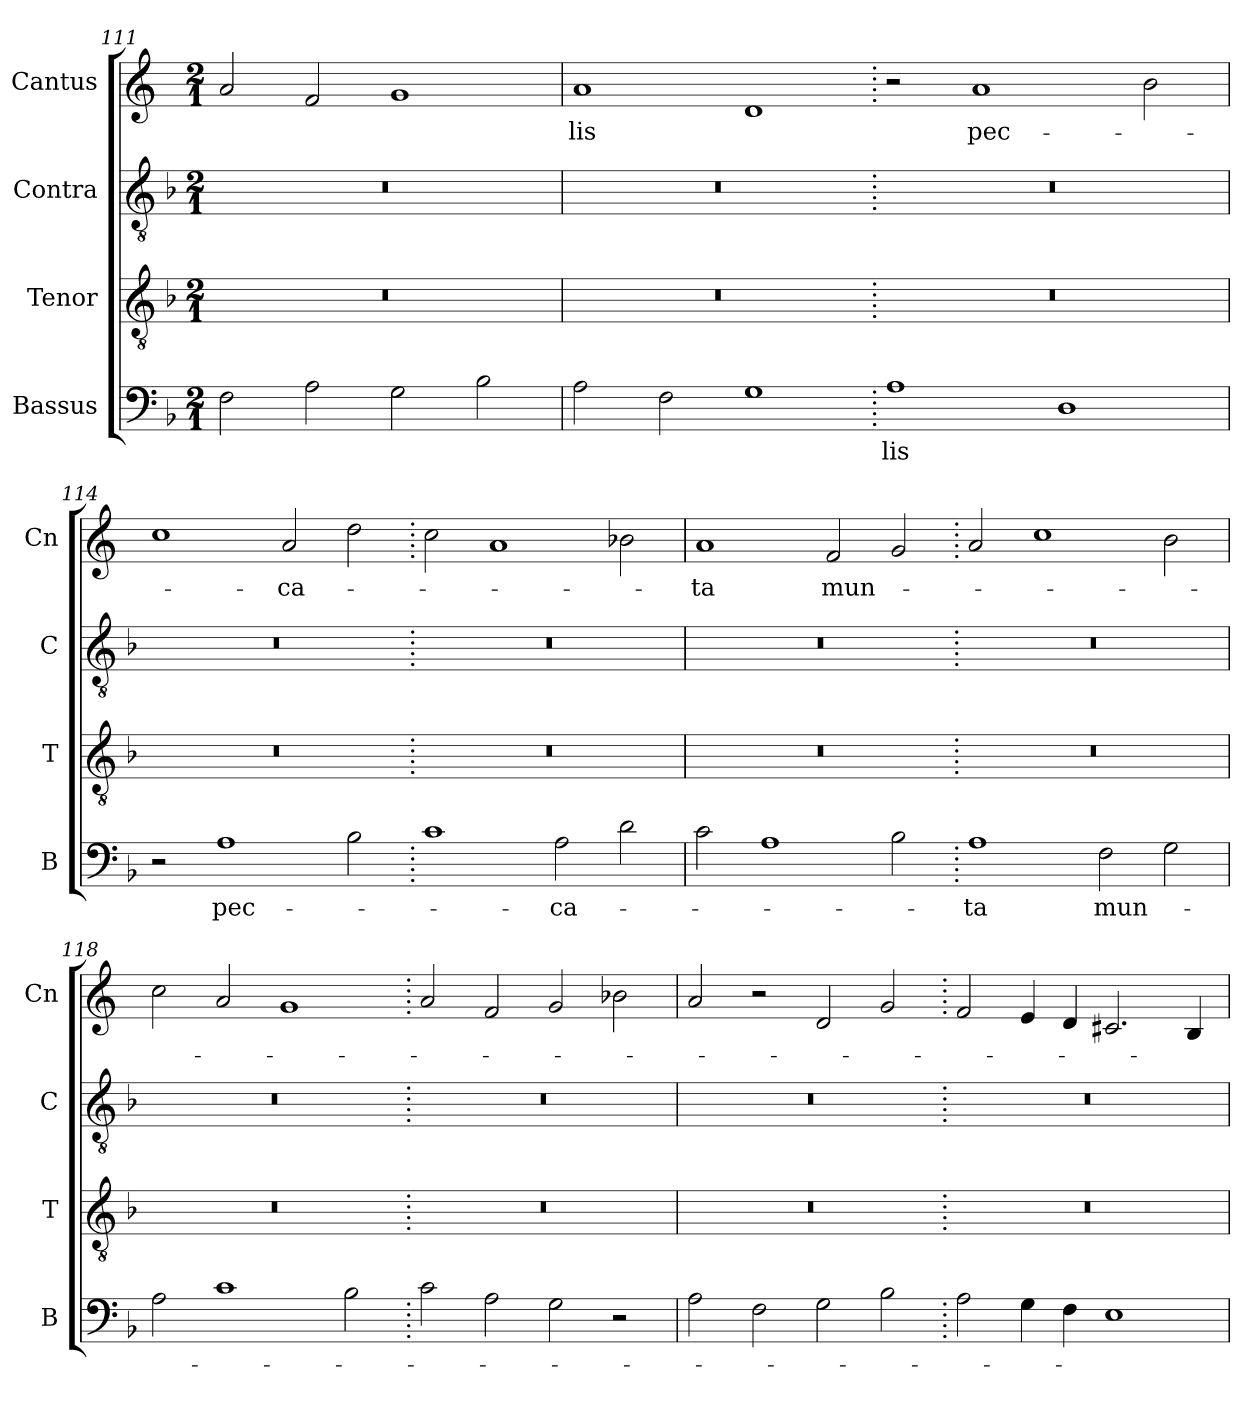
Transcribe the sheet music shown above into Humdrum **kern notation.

**kern	**text	**kern	**kern	**kern	**text
*part4	*part4	*part3	*part2	*part1	*part1
*staff4	*staff4	*staff3	*staff2	*staff1	*staff1
*I"Bassus	*	*I"Tenor	*I"Contra	*I"Cantus	*
*I'B	*	*I'T	*I'C	*I'Cn	*
*clefF4	*	*clefGv2	*clefGv2	*clefG2	*
*k[b-]	*	*k[b-]	*k[b-]	*k[]	*
*M2/1	*	*M2/1	*M2/1	*M2/1	*
=111	=111	=111	=111	=111	=111
2F\	.	0r	0r	2a/	.
2A\	.	.	.	2f/	.
2G\	.	.	.	1g	.
2B-\	.	.	.	.	.
=112	=112	=112	=112	=112	=112
2A\	.	0r	0r	1a	-lis
2F\	.	.	.	.	.
1G	.	.	.	1d	.
=113.	=113.	=113.	=113.	=113.	=113.
1A	-lis	0r	0r	2r	.
.	.	.	.	1a	pec-
1D	.	.	.	.	.
.	.	.	.	2b\	.
=114	=114	=114	=114	=114	=114
2r	.	0r	0r	1cc	.
1A	pec-	.	.	.	.
.	.	.	.	2a/	-ca-
2B-\	.	.	.	2dd\	.
=115.	=115.	=115.	=115.	=115.	=115.
1c	.	0r	0r	2cc\	.
.	.	.	.	1a	.
2A\	-ca-	.	.	.	.
2d\	.	.	.	2b-X\	.
=116	=116	=116	=116	=116	=116
2c\	.	0r	0r	1a	-ta
1A	.	.	.	.	.
.	.	.	.	2f/	mun-
2B-\	.	.	.	2g/	.
=117.	=117.	=117.	=117.	=117.	=117.
1A	-ta	0r	0r	2a/	.
.	.	.	.	1cc	.
2F\	mun-	.	.	.	.
2G\	.	.	.	2b\	.
=118	=118	=118	=118	=118	=118
2A\	.	0r	0r	2cc\	.
1c	.	.	.	2a/	.
.	.	.	.	1g	.
2B-\	.	.	.	.	.
=119.	=119.	=119.	=119.	=119.	=119.
2c\	.	0r	0r	2a/	.
2A\	.	.	.	2f/	.
2G\	.	.	.	2g/	.
2r	.	.	.	2b-X\	.
=120	=120	=120	=120	=120	=120
2A\	.	0r	0r	2a/	.
2F\	.	.	.	2r	.
2G\	.	.	.	2d/	.
2B-\	.	.	.	2g/	.
=121.	=121.	=121.	=121.	=121.	=121.
2A\	.	0r	0r	2f/	.
4G\	.	.	.	4e/	.
4F\	.	.	.	4d/	.
1E	.	.	.	2.c#X/	.
.	.	.	.	4B/	.
=	=	=	=	=	=
*-	*-	*-	*-	*-	*-
